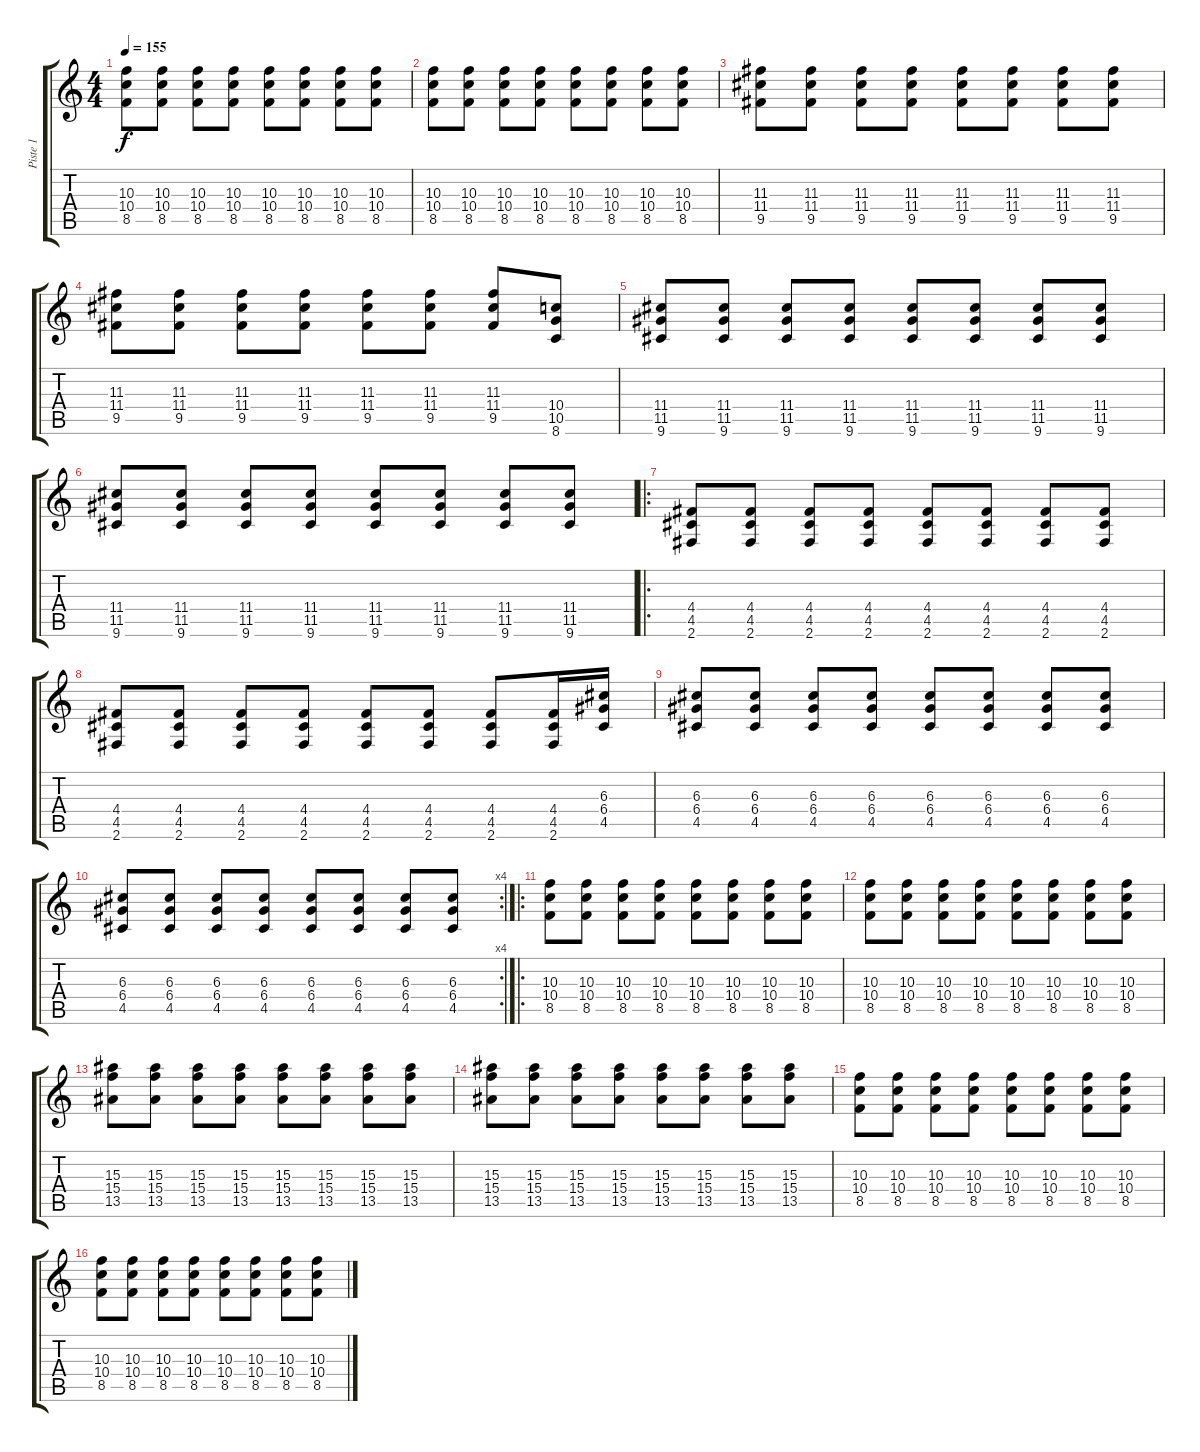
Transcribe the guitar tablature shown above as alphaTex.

\track ("Piste 1" "Piste 1") {instrument electricguitarclean}
\staff {score tabs}
\tuning (E4 B3 G3 D3 A2 E2) {hide}
\ts (4 4)
\tempo 155
\clef g2
\ks c
(10.3 10.4 8.5).8{dy f volume 9 instrument electricguitarclean} (10.3 10.4 8.5).8 (10.3 10.4 8.5).8 (10.3 10.4 8.5).8 (10.3 10.4 8.5).8 (10.3 10.4 8.5).8 (10.3 10.4 8.5).8 (10.3 10.4 8.5).8 |
(10.3 10.4 8.5).8{volume 9 instrument electricguitarclean} (10.3 10.4 8.5).8 (10.3 10.4 8.5).8 (10.3 10.4 8.5).8 (10.3 10.4 8.5).8 (10.3 10.4 8.5).8 (10.3 10.4 8.5).8 (10.3 10.4 8.5).8 |
(11.3 11.4 9.5).8{volume 9 instrument electricguitarclean} (11.3 11.4 9.5).8 (11.3 11.4 9.5).8 (11.3 11.4 9.5).8 (11.3 11.4 9.5).8 (11.3 11.4 9.5).8 (11.3 11.4 9.5).8 (11.3 11.4 9.5).8 |
(11.3 11.4 9.5).8{volume 9 instrument electricguitarclean} (11.3 11.4 9.5).8 (11.3 11.4 9.5).8 (11.3 11.4 9.5).8 (11.3 11.4 9.5).8 (11.3 11.4 9.5).8 (11.3 11.4 9.5).8 (10.4 10.5 8.6).8 |
(11.4 11.5 9.6).8{volume 9 instrument electricguitarclean} (11.4 11.5 9.6).8 (11.4 11.5 9.6).8 (11.4 11.5 9.6).8 (11.4 11.5 9.6).8 (11.4 11.5 9.6).8 (11.4 11.5 9.6).8 (11.4 11.5 9.6).8 |
(11.4 11.5 9.6).8{volume 9 instrument electricguitarclean} (11.4 11.5 9.6).8 (11.4 11.5 9.6).8 (11.4 11.5 9.6).8 (11.4 11.5 9.6).8 (11.4 11.5 9.6).8 (11.4 11.5 9.6).8 (11.4 11.5 9.6).8 |
\ro
(4.4 4.5 2.6).8{volume 14 instrument overdrivenguitar} (4.4 4.5 2.6).8{instrument overdrivenguitar} (4.4 4.5 2.6).8{instrument overdrivenguitar} (4.4 4.5 2.6).8{instrument overdrivenguitar} (4.4 4.5 2.6).8{instrument overdrivenguitar} (4.4 4.5 2.6).8{instrument overdrivenguitar} (4.4 4.5 2.6).8{instrument overdrivenguitar} (4.4 4.5 2.6).8{instrument overdrivenguitar} |
(4.4 4.5 2.6).8{volume 14 instrument overdrivenguitar} (4.4 4.5 2.6).8{instrument overdrivenguitar} (4.4 4.5 2.6).8{instrument overdrivenguitar} (4.4 4.5 2.6).8{instrument overdrivenguitar} (4.4 4.5 2.6).8{instrument overdrivenguitar} (4.4 4.5 2.6).8{instrument overdrivenguitar} (4.4 4.5 2.6).8{instrument overdrivenguitar} (4.4 4.5 2.6).16{instrument overdrivenguitar} (6.3 6.4 4.5).16{instrument overdrivenguitar} |
(6.3 6.4 4.5).8{volume 14 instrument overdrivenguitar} (6.3 6.4 4.5).8{instrument overdrivenguitar} (6.3 6.4 4.5).8{instrument overdrivenguitar} (6.3 6.4 4.5).8{instrument overdrivenguitar} (6.3 6.4 4.5).8{instrument overdrivenguitar} (6.3 6.4 4.5).8{instrument overdrivenguitar} (6.3 6.4 4.5).8{instrument overdrivenguitar} (6.3 6.4 4.5).8{instrument overdrivenguitar} |
\rc 4
(6.3 6.4 4.5).8{volume 14 instrument overdrivenguitar} (6.3 6.4 4.5).8{instrument overdrivenguitar} (6.3 6.4 4.5).8{instrument overdrivenguitar} (6.3 6.4 4.5).8{instrument overdrivenguitar} (6.3 6.4 4.5).8{instrument overdrivenguitar} (6.3 6.4 4.5).8{instrument overdrivenguitar} (6.3 6.4 4.5).8{instrument overdrivenguitar} (6.3 6.4 4.5).8{instrument overdrivenguitar} |
\ro
(10.3 10.4 8.5).8{volume 14 instrument overdrivenguitar} (10.3 10.4 8.5).8{instrument overdrivenguitar} (10.3 10.4 8.5).8{instrument overdrivenguitar} (10.3 10.4 8.5).8{instrument overdrivenguitar} (10.3 10.4 8.5).8{instrument overdrivenguitar} (10.3 10.4 8.5).8{instrument overdrivenguitar} (10.3 10.4 8.5).8{instrument overdrivenguitar} (10.3 10.4 8.5).8{instrument overdrivenguitar} |
(10.3 10.4 8.5).8{volume 14 instrument overdrivenguitar} (10.3 10.4 8.5).8{instrument overdrivenguitar} (10.3 10.4 8.5).8{instrument overdrivenguitar} (10.3 10.4 8.5).8{instrument overdrivenguitar} (10.3 10.4 8.5).8{instrument overdrivenguitar} (10.3 10.4 8.5).8{instrument overdrivenguitar} (10.3 10.4 8.5).8{instrument overdrivenguitar} (10.3 10.4 8.5).8{instrument overdrivenguitar} |
(15.3 15.4 13.5).8{volume 14 instrument overdrivenguitar} (15.3 15.4 13.5).8{instrument overdrivenguitar} (15.3 15.4 13.5).8{instrument overdrivenguitar} (15.3 15.4 13.5).8{instrument overdrivenguitar} (15.3 15.4 13.5).8{instrument overdrivenguitar} (15.3 15.4 13.5).8{instrument overdrivenguitar} (15.3 15.4 13.5).8{instrument overdrivenguitar} (15.3 15.4 13.5).8{instrument overdrivenguitar} |
(15.3 15.4 13.5).8{volume 14 instrument overdrivenguitar} (15.3 15.4 13.5).8{instrument overdrivenguitar} (15.3 15.4 13.5).8{instrument overdrivenguitar} (15.3 15.4 13.5).8{instrument overdrivenguitar} (15.3 15.4 13.5).8{instrument overdrivenguitar} (15.3 15.4 13.5).8{instrument overdrivenguitar} (15.3 15.4 13.5).8{instrument overdrivenguitar} (15.3 15.4 13.5).8{instrument overdrivenguitar} |
(10.3 10.4 8.5).8{volume 14 instrument overdrivenguitar} (10.3 10.4 8.5).8{instrument overdrivenguitar} (10.3 10.4 8.5).8{instrument overdrivenguitar} (10.3 10.4 8.5).8{instrument overdrivenguitar} (10.3 10.4 8.5).8{instrument overdrivenguitar} (10.3 10.4 8.5).8{instrument overdrivenguitar} (10.3 10.4 8.5).8{instrument overdrivenguitar} (10.3 10.4 8.5).8{instrument overdrivenguitar} |
(10.3 10.4 8.5).8{volume 14 instrument overdrivenguitar} (10.3 10.4 8.5).8{instrument overdrivenguitar} (10.3 10.4 8.5).8{instrument overdrivenguitar} (10.3 10.4 8.5).8{instrument overdrivenguitar} (10.3 10.4 8.5).8{instrument overdrivenguitar} (10.3 10.4 8.5).8{instrument overdrivenguitar} (10.3 10.4 8.5).8{instrument overdrivenguitar} (10.3 10.4 8.5).8{instrument overdrivenguitar}
